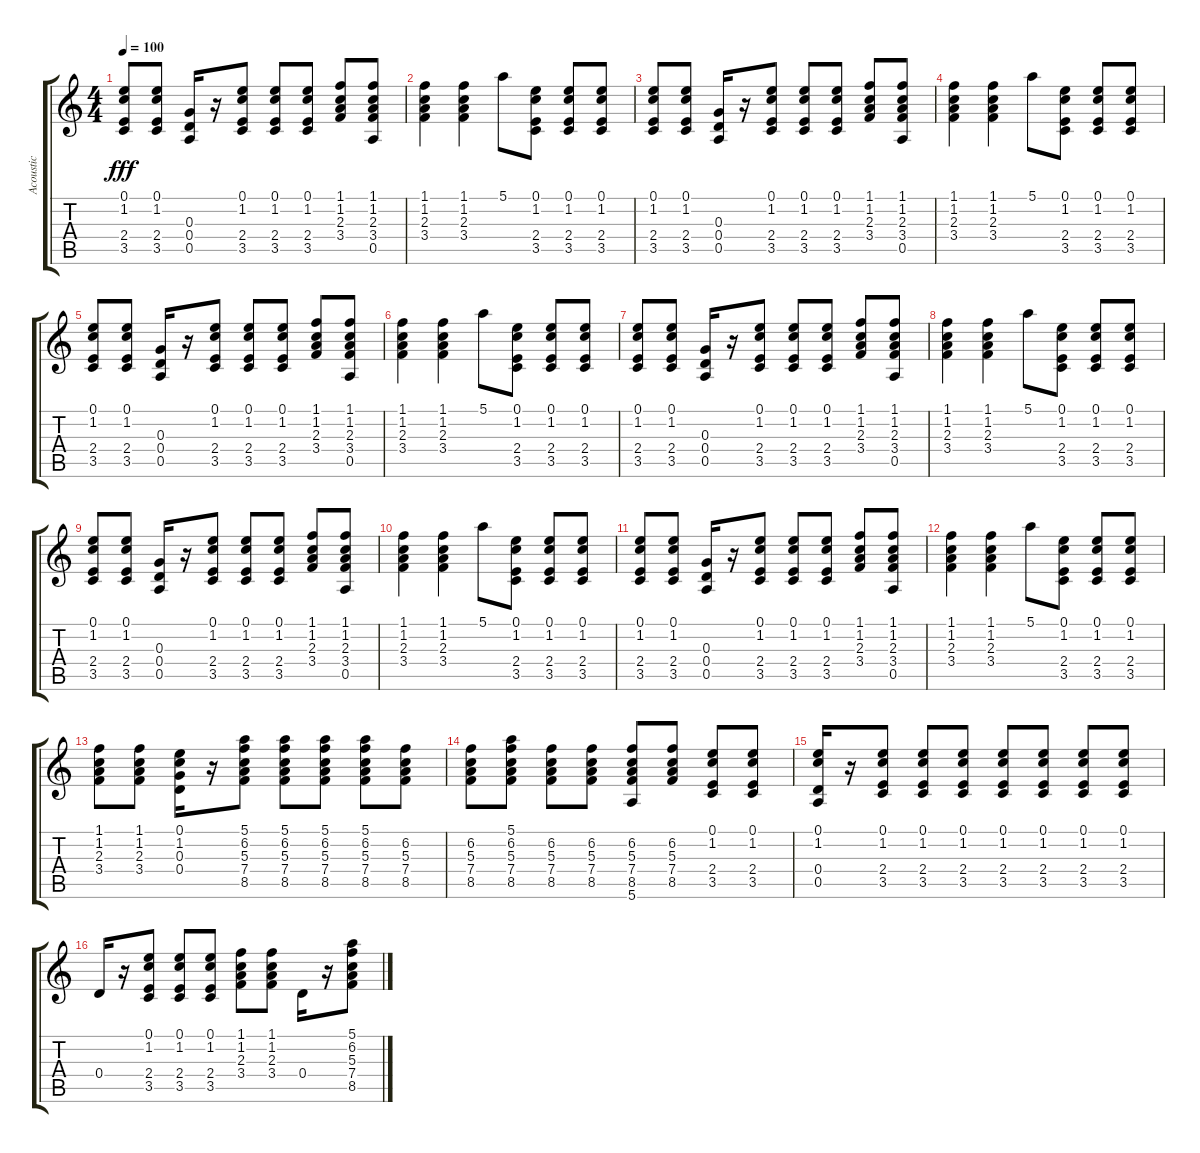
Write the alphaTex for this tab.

\track ("Acoustic" "Acoustic") {instrument acousticguitarsteel}
\staff {score tabs}
\tuning (E4 B3 G3 D3 A2 E2) {hide}
\ts (4 4)
\tempo 100
\clef g2
\ks c
(0.1 1.2 2.4 3.5).8{dy fff} (0.1 1.2 2.4 3.5).8 (0.3 0.4 0.5).16 r.16 (0.1 1.2 2.4 3.5).8 (0.1 1.2 2.4 3.5).8 (0.1 1.2 2.4 3.5).8 (1.1 1.2 2.3 3.4).8 (1.1 1.2 2.3 3.4 0.5).8 |
(1.1 1.2 2.3 3.4).4 (1.1 1.2 2.3 3.4).4 5.1.8 (0.1 1.2 2.4 3.5).8 (0.1 1.2 2.4 3.5).8 (0.1 1.2 2.4 3.5).8 |
(0.1 1.2 2.4 3.5).8 (0.1 1.2 2.4 3.5).8 (0.3 0.4 0.5).16 r.16 (0.1 1.2 2.4 3.5).8 (0.1 1.2 2.4 3.5).8 (0.1 1.2 2.4 3.5).8 (1.1 1.2 2.3 3.4).8 (1.1 1.2 2.3 3.4 0.5).8 |
(1.1 1.2 2.3 3.4).4 (1.1 1.2 2.3 3.4).4 5.1.8 (0.1 1.2 2.4 3.5).8 (0.1 1.2 2.4 3.5).8 (0.1 1.2 2.4 3.5).8 |
(0.1 1.2 2.4 3.5).8 (0.1 1.2 2.4 3.5).8 (0.3 0.4 0.5).16 r.16 (0.1 1.2 2.4 3.5).8 (0.1 1.2 2.4 3.5).8 (0.1 1.2 2.4 3.5).8 (1.1 1.2 2.3 3.4).8 (1.1 1.2 2.3 3.4 0.5).8 |
(1.1 1.2 2.3 3.4).4 (1.1 1.2 2.3 3.4).4 5.1.8 (0.1 1.2 2.4 3.5).8 (0.1 1.2 2.4 3.5).8 (0.1 1.2 2.4 3.5).8 |
(0.1 1.2 2.4 3.5).8 (0.1 1.2 2.4 3.5).8 (0.3 0.4 0.5).16 r.16 (0.1 1.2 2.4 3.5).8 (0.1 1.2 2.4 3.5).8 (0.1 1.2 2.4 3.5).8 (1.1 1.2 2.3 3.4).8 (1.1 1.2 2.3 3.4 0.5).8 |
(1.1 1.2 2.3 3.4).4 (1.1 1.2 2.3 3.4).4 5.1.8 (0.1 1.2 2.4 3.5).8 (0.1 1.2 2.4 3.5).8 (0.1 1.2 2.4 3.5).8 |
(0.1 1.2 2.4 3.5).8 (0.1 1.2 2.4 3.5).8 (0.3 0.4 0.5).16 r.16 (0.1 1.2 2.4 3.5).8 (0.1 1.2 2.4 3.5).8 (0.1 1.2 2.4 3.5).8 (1.1 1.2 2.3 3.4).8 (1.1 1.2 2.3 3.4 0.5).8 |
(1.1 1.2 2.3 3.4).4 (1.1 1.2 2.3 3.4).4 5.1.8 (0.1 1.2 2.4 3.5).8 (0.1 1.2 2.4 3.5).8 (0.1 1.2 2.4 3.5).8 |
(0.1 1.2 2.4 3.5).8 (0.1 1.2 2.4 3.5).8 (0.3 0.4 0.5).16 r.16 (0.1 1.2 2.4 3.5).8 (0.1 1.2 2.4 3.5).8 (0.1 1.2 2.4 3.5).8 (1.1 1.2 2.3 3.4).8 (1.1 1.2 2.3 3.4 0.5).8 |
(1.1 1.2 2.3 3.4).4 (1.1 1.2 2.3 3.4).4 5.1.8 (0.1 1.2 2.4 3.5).8 (0.1 1.2 2.4 3.5).8 (0.1 1.2 2.4 3.5).8 |
(1.1 1.2 2.3 3.4).8 (1.1 1.2 2.3 3.4).8 (0.1 1.2 0.3 0.4).16 r.16 (5.1 6.2 5.3 7.4 8.5).8 (5.1 6.2 5.3 7.4 8.5).8 (5.1 6.2 5.3 7.4 8.5).8 (5.1 6.2 5.3 7.4 8.5).8 (6.2 5.3 7.4 8.5).8 |
(6.2 5.3 7.4 8.5).8 (5.1 6.2 5.3 7.4 8.5).8 (6.2 5.3 7.4 8.5).8 (6.2 5.3 7.4 8.5).8 (6.2 5.3 7.4 8.5 5.6).8 (6.2 5.3 7.4 8.5).8 (0.1 1.2 2.4 3.5).8 (0.1 1.2 2.4 3.5).8 |
(0.1 1.2 0.4 0.5).16 r.16 (0.1 1.2 2.4 3.5).8 (0.1 1.2 2.4 3.5).8 (0.1 1.2 2.4 3.5).8 (0.1 1.2 2.4 3.5).8 (0.1 1.2 2.4 3.5).8 (0.1 1.2 2.4 3.5).8 (0.1 1.2 2.4 3.5).8 |
0.4.16 r.16 (0.1 1.2 2.4 3.5).8 (0.1 1.2 2.4 3.5).8 (0.1 1.2 2.4 3.5).8 (1.1 1.2 2.3 3.4).8 (1.1 1.2 2.3 3.4).8 0.4.16 r.16 (5.1 6.2 5.3 7.4 8.5).8
